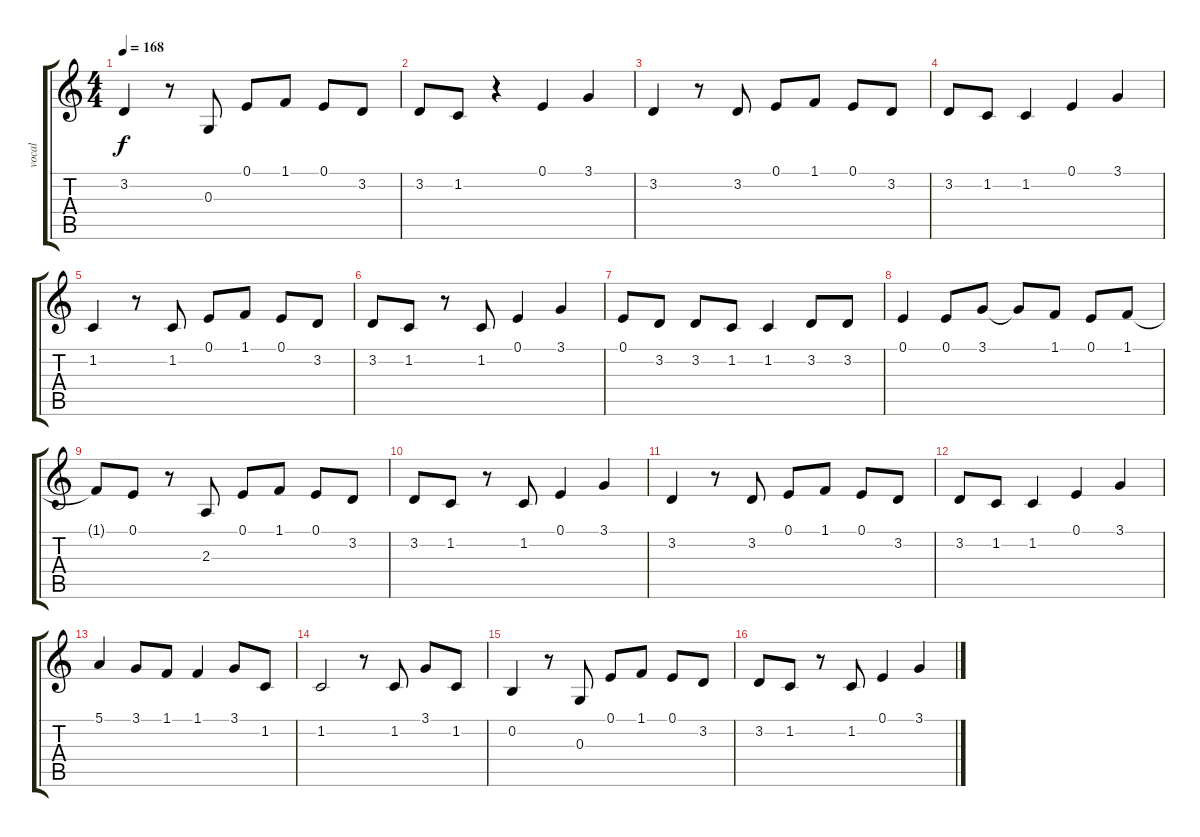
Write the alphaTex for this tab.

\track ("vocal" "vocal") {instrument acousticgrandpiano}
\staff {score tabs}
\tuning (E4 B3 G3 D3 A2 E2) {hide}
\ts (4 4)
\tempo 168
\clef g2
\ks c
3.2{t}.4{dy f} r.8 0.3.8 0.1.8 1.1.8 0.1.8 3.2.8 |
3.2.8 1.2.8 r.4 0.1.4 3.1.4 |
3.2.4 r.8 3.2.8 0.1.8 1.1.8 0.1.8 3.2.8 |
3.2.8 1.2.8 1.2.4 0.1.4 3.1.4 |
1.2.4 r.8 1.2.8 0.1.8 1.1.8 0.1.8 3.2.8 |
3.2.8 1.2.8 r.8 1.2.8 0.1.4 3.1.4 |
0.1.8 3.2.8 3.2.8 1.2.8 1.2.4 3.2.8 3.2.8 |
0.1.4 0.1.8 3.1.8 3.1{t}.8 1.1.8 0.1.8 1.1.8 |
1.1{t}.8 0.1.8 r.8 2.3.8 0.1.8 1.1.8 0.1.8 3.2.8 |
3.2.8 1.2.8 r.8 1.2.8 0.1.4 3.1.4 |
3.2.4 r.8 3.2.8 0.1.8 1.1.8 0.1.8 3.2.8 |
3.2.8 1.2.8 1.2.4 0.1.4 3.1.4 |
5.1.4 3.1.8 1.1.8 1.1.4 3.1.8 1.2.8 |
1.2.2 r.8 1.2.8 3.1.8 1.2.8 |
0.2.4 r.8 0.3.8 0.1.8 1.1.8 0.1.8 3.2.8 |
3.2.8 1.2.8 r.8 1.2.8 0.1.4 3.1.4
